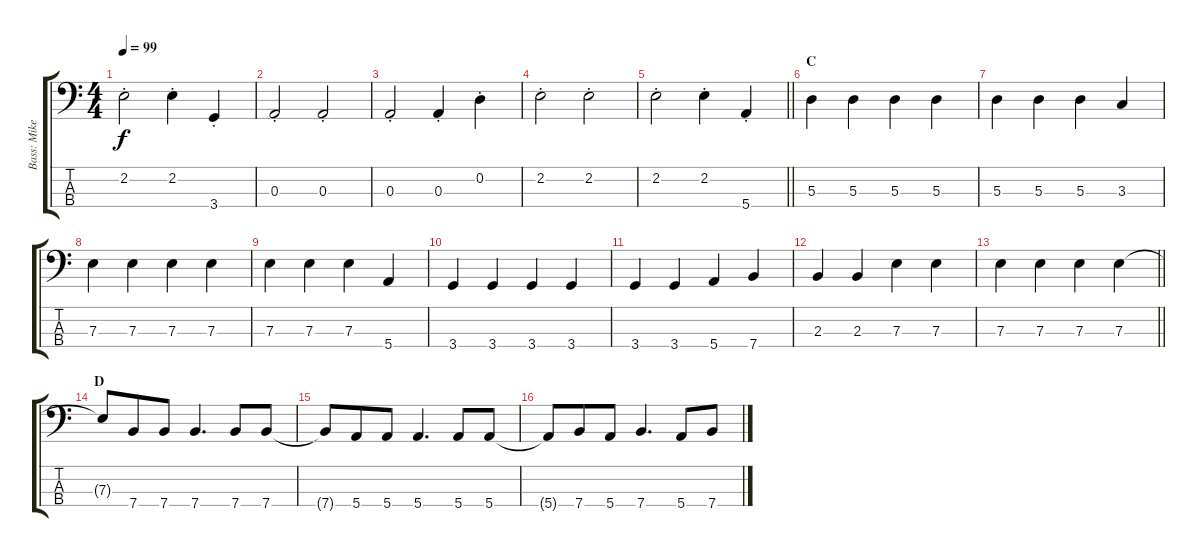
\track ("Bass: Mike" "Bass: Mike") {instrument electricbasspick}
\staff {score tabs}
\tuning (G2 D2 A1 E1) {hide}
\ts (4 4)
\tempo 99
\clef f4
\ks c
2.2{st}.2{dy f} 2.2{st}.4 3.4{st}.4 |
0.3{st}.2 0.3{st}.2 |
0.3{st}.2 0.3{st}.4 0.2{st}.4 |
2.2{st}.2 2.2{st}.2 |
\barLineRight lightlight
2.2{st}.2 2.2{st}.4 5.4{st}.4 |
\section ("" "C")
5.3.4 5.3.4 5.3.4 5.3.4 |
5.3.4 5.3.4 5.3.4 3.3.4 |
7.3.4 7.3.4 7.3.4 7.3.4 |
7.3.4 7.3.4 7.3.4 5.4.4 |
3.4.4 3.4.4 3.4.4 3.4.4 |
3.4.4 3.4.4 5.4.4 7.4.4 |
2.3.4 2.3.4 7.3.4 7.3.4 |
\barLineRight lightlight
7.3.4 7.3.4 7.3.4 7.3.4 |
\section ("" "D")
7.3{t}.8 7.4.8{beam merge} 7.4.8 7.4.4{d} 7.4.8 7.4.8 |
7.4{t}.8 5.4.8{beam merge} 5.4.8 5.4.4{d} 5.4.8 5.4.8 |
5.4{t}.8 7.4.8{beam merge} 5.4.8 7.4.4{d} 5.4.8 7.4.8
